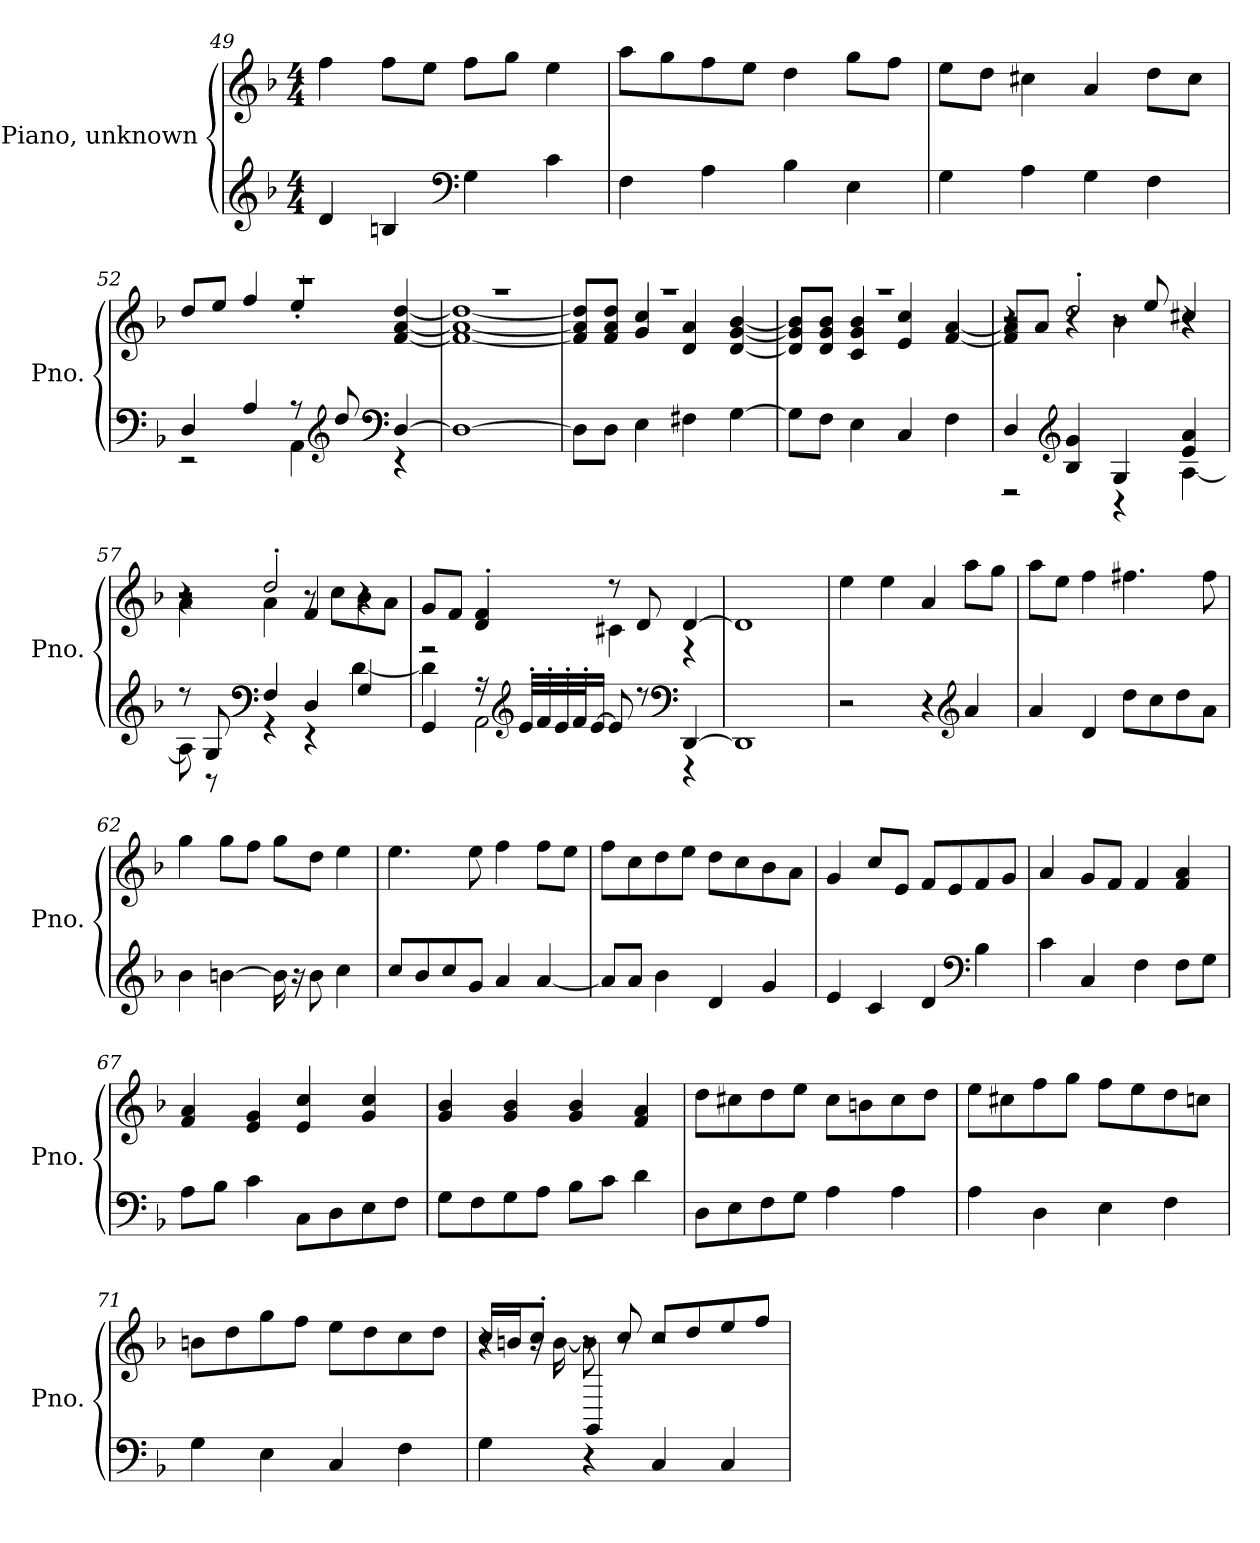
**kern	**kern
*part1	*part1
*staff2	*staff1
*I"Piano, unknown	*
*I'Pno.	*
*clefG2	*clefG2
*k[b-]	*k[b-]
*M4/4	*M4/4
=49	=49
4d/	4ff\
4Bn/	8ff\L
.	8ee\J
*clefF4	*
4G\	8ff\L
.	8gg\J
4c\	4ee\
=50	=50
4F\	8aa\L
.	8gg\
4A\	8ff\
.	8ee\J
4B-\	4dd\
4E\	8gg\L
.	8ff\J
=51	=51
4G\	8ee\L
.	8dd\J
4A\	4cc#X\
4G\	4a/
4F\	8dd\L
.	8cc#\J
=52	=52
*^	*^
4D/	2r	1r	8dd/L
.	.	.	8ee/J
4A/	.	.	4ff/
8r	4AA\	.	4ee'/
*clefG2	*	*	*
8dd/	.	.	.
*clefF4	*	*	*
[4D/	4r	.	[4f/ [4a/ [4dd/
*v	*v	*	*
!!LO:PB:g=z	!!
=53	=53	=53
1D_	1r	1f_ 1a_ 1dd_
=54	=54	=54
8D\L]	1r	8f/] 8a/] 8dd/]L
8D\J	.	8f/ 8a/ 8dd/J
4E\	.	4g/ 4cc/
4F#X\	.	4d/ 4a/
[4G\	.	[4d/ [4g/ [4b-/
=55	=55	=55
8G\L]	1r	8d/] 8g/] 8b-/]L
8F\J	.	8d/ 8g/ 8b-/J
4E\	.	4c/ 4g/ 4b-/
4C/	.	4e/ 4cc/
4F\	.	[4f/ [4a/
=56	=56	=56
*^	*	*^
4D/	2r	4r	2r	8f/] 8a/]L
.	.	.	.	8a/J
*clefG2	*	*	*	*
4B-/ 4g/	.	2dd'/	.	4r
4G/	4r	.	4b-\	8r
.	.	.	.	8ee/
4e/ 4a/	[4A\	4r	4r	4cc#X/
=57	=57	=57	=57	=57
8r	8A\]	4r	4a\	2r
8G/	8r	.	.	.
*clefF4	*	*	*	*
4F/	4r	2dd'/	4a\	.
4D/	4r	.	8r	4f/
.	.	.	8cc\L	.
4G/	[4d\	4r	8b-\	4r
.	.	.	8a\J	.
*	*	*	*v	*v
!!LO:LB:g=z
=58	=58	=58	=58
4GG/	4d\]	8g/L	2r
.	.	8f/J	.
16r	2AA\	4d/' 4f/'	.
*clefG2	*	*	*
32e'/LLL	.	.	.
32f'/	.	.	.
32e'/	.	.	.
32f'/J	.	.	.
[16e/JJ	.	.	.
8e/]	.	8r	4c#X\
8r	.	8d/	.
*clefF4	*	*	*
[4DD/	4r	[4d/	4r
*v	*v	*	*
*	*v	*v
=59	=59
1DD]	1d]
=60	=60
2r	4ee\
.	4ee\
4r	4a/
*clefG2	*
4a/	8aa\L
.	8gg\J
=61	=61
4a/	8aa\L
.	8ee\J
4d/	4ff\
8dd\L	4.ff#X\
8cc\	.
8dd\	.
8a\J	8ff#\
=62	=62
4b-\	4gg\
[4bn\	8gg\L
.	8ff\J
16b\]	8gg\L
16r	.
8b\	8dd\J
4cc\	4ee\
!!LO:LB:g=z
=63	=63
8cc/L	4.ee\
8b-/	.
8cc/	.
8g/J	8ee\
4a/	4ff\
[4a/	8ff\L
.	8ee\J
=64	=64
8a/L]	8ff\L
8a/J	8cc\
4b-\	8dd\
.	8ee\J
4d/	8dd\L
.	8cc\
4g/	8b-\
.	8a\J
=65	=65
4e/	4g/
4c/	8cc/L
.	8e/J
4d/	8f/L
.	8e/
*clefF4	*
4B-\	8f/
.	8g/J
=66	=66
4c\	4a/
4C/	8g/L
.	8f/J
4F\	4f/
8F\L	4f/ 4a/
8G\J	.
=67	=67
8A\L	4f/ 4a/
8B-\J	.
4c\	4e/ 4g/
8C\L	4e/ 4cc/
8D\	.
8E\	4g/ 4cc/
8F\J	.
!!LO:LB:g=z
=68	=68
8G\L	4g/ 4b-/
8F\	.
8G\	4g/ 4b-/
8A\J	.
8B-\L	4g/ 4b-/
8c\J	.
4d\	4f/ 4a/
=69	=69
8D\L	8dd\L
8E\	8cc#X\
8F\	8dd\
8G\J	8ee\J
4A\	8cc#\L
.	8bn\
4A\	8cc#\
.	8dd\J
=70	=70
4A\	8ee\L
.	8cc#X\
4D\	8ff\
.	8gg\J
4E\	8ff\L
.	8ee\
4F\	8dd\
.	8ccn\J
=71	=71
4G\	8bn\L
.	8dd\
4E\	8gg\
.	8ff\J
4C/	8ee\L
.	8dd\
4F\	8cc\
.	8dd\J
!!LO:LB:g=z
=72	=72
*	*^
*	*	*^
4G\	16cc/LL	8r	4r
.	16bn/J	.	.
.	8cc'/J	16r	.
.	.	[16b\	.
4r	8r	8b\]	4GG/
.	8cc/	8r	.
4C/	8cc/L	2r	2r
.	8dd/	.	.
4C/	8ee/	.	.
.	8ff/J	.	.
*	*v	*v	*v
=	=
*-	*-
